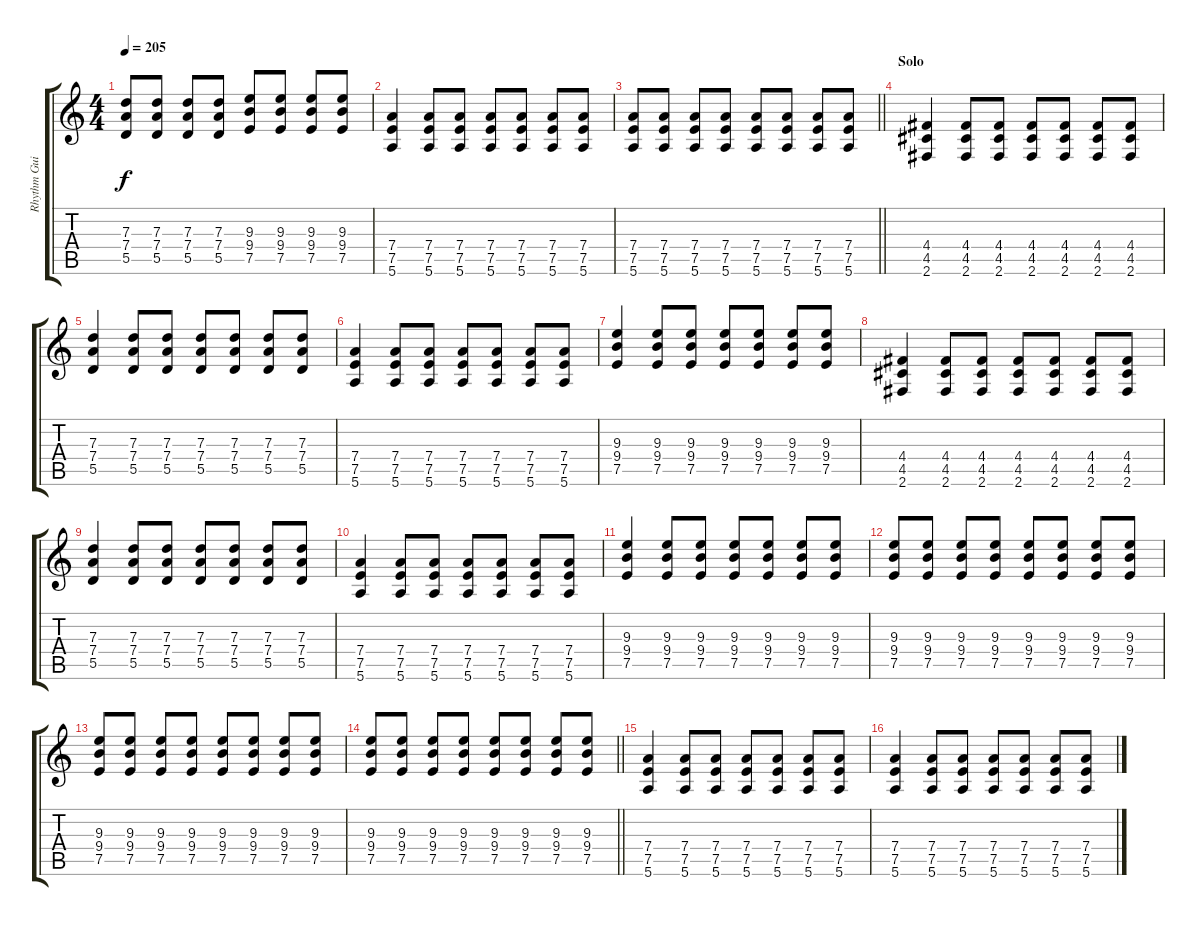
\track ("Rhythm Guitar" "Rhythm Gui") {instrument distortionguitar}
\staff {score tabs}
\tuning (E4 B3 G3 D3 A2 E2) {hide}
\ts (4 4)
\tempo 205
\clef g2
\ks c
(7.3 7.4 5.5).8{dy f} (7.3 7.4 5.5).8 (7.3 7.4 5.5).8 (7.3 7.4 5.5).8 (9.3 9.4 7.5).8 (9.3 9.4 7.5).8 (9.3 9.4 7.5).8 (9.3 9.4 7.5).8 |
(7.4 7.5 5.6).4 (7.4 7.5 5.6).8 (7.4 7.5 5.6).8 (7.4 7.5 5.6).8 (7.4 7.5 5.6).8 (7.4 7.5 5.6).8 (7.4 7.5 5.6).8 |
\barLineRight lightlight
(7.4 7.5 5.6).8 (7.4 7.5 5.6).8 (7.4 7.5 5.6).8 (7.4 7.5 5.6).8 (7.4 7.5 5.6).8 (7.4 7.5 5.6).8 (7.4 7.5 5.6).8 (7.4 7.5 5.6).8 |
\section ("" "Solo")
(4.4 4.5 2.6).4 (4.4 4.5 2.6).8 (4.4 4.5 2.6).8 (4.4 4.5 2.6).8 (4.4 4.5 2.6).8 (4.4 4.5 2.6).8 (4.4 4.5 2.6).8 |
(7.3 7.4 5.5).4 (7.3 7.4 5.5).8 (7.3 7.4 5.5).8 (7.3 7.4 5.5).8 (7.3 7.4 5.5).8 (7.3 7.4 5.5).8 (7.3 7.4 5.5).8 |
(7.4 7.5 5.6).4 (7.4 7.5 5.6).8 (7.4 7.5 5.6).8 (7.4 7.5 5.6).8 (7.4 7.5 5.6).8 (7.4 7.5 5.6).8 (7.4 7.5 5.6).8 |
(9.3 9.4 7.5).4 (9.3 9.4 7.5).8 (9.3 9.4 7.5).8 (9.3 9.4 7.5).8 (9.3 9.4 7.5).8 (9.3 9.4 7.5).8 (9.3 9.4 7.5).8 |
(4.4 4.5 2.6).4 (4.4 4.5 2.6).8 (4.4 4.5 2.6).8 (4.4 4.5 2.6).8 (4.4 4.5 2.6).8 (4.4 4.5 2.6).8 (4.4 4.5 2.6).8 |
(7.3 7.4 5.5).4 (7.3 7.4 5.5).8 (7.3 7.4 5.5).8 (7.3 7.4 5.5).8 (7.3 7.4 5.5).8 (7.3 7.4 5.5).8 (7.3 7.4 5.5).8 |
(7.4 7.5 5.6).4 (7.4 7.5 5.6).8 (7.4 7.5 5.6).8 (7.4 7.5 5.6).8 (7.4 7.5 5.6).8 (7.4 7.5 5.6).8 (7.4 7.5 5.6).8 |
(9.3 9.4 7.5).4 (9.3 9.4 7.5).8 (9.3 9.4 7.5).8 (9.3 9.4 7.5).8 (9.3 9.4 7.5).8 (9.3 9.4 7.5).8 (9.3 9.4 7.5).8 |
(9.3 9.4 7.5).8 (9.3 9.4 7.5).8 (9.3 9.4 7.5).8 (9.3 9.4 7.5).8 (9.3 9.4 7.5).8 (9.3 9.4 7.5).8 (9.3 9.4 7.5).8 (9.3 9.4 7.5).8 |
(9.3 9.4 7.5).8 (9.3 9.4 7.5).8 (9.3 9.4 7.5).8 (9.3 9.4 7.5).8 (9.3 9.4 7.5).8 (9.3 9.4 7.5).8 (9.3 9.4 7.5).8 (9.3 9.4 7.5).8 |
\barLineRight lightlight
(9.3 9.4 7.5).8 (9.3 9.4 7.5).8 (9.3 9.4 7.5).8 (9.3 9.4 7.5).8 (9.3 9.4 7.5).8 (9.3 9.4 7.5).8 (9.3 9.4 7.5).8 (9.3 9.4 7.5).8 |
\section ("" "")
(7.4 7.5 5.6).4 (7.4 7.5 5.6).8 (7.4 7.5 5.6).8 (7.4 7.5 5.6).8 (7.4 7.5 5.6).8 (7.4 7.5 5.6).8 (7.4 7.5 5.6).8 |
(7.4 7.5 5.6).4 (7.4 7.5 5.6).8 (7.4 7.5 5.6).8 (7.4 7.5 5.6).8 (7.4 7.5 5.6).8 (7.4 7.5 5.6).8 (7.4 7.5 5.6).8
